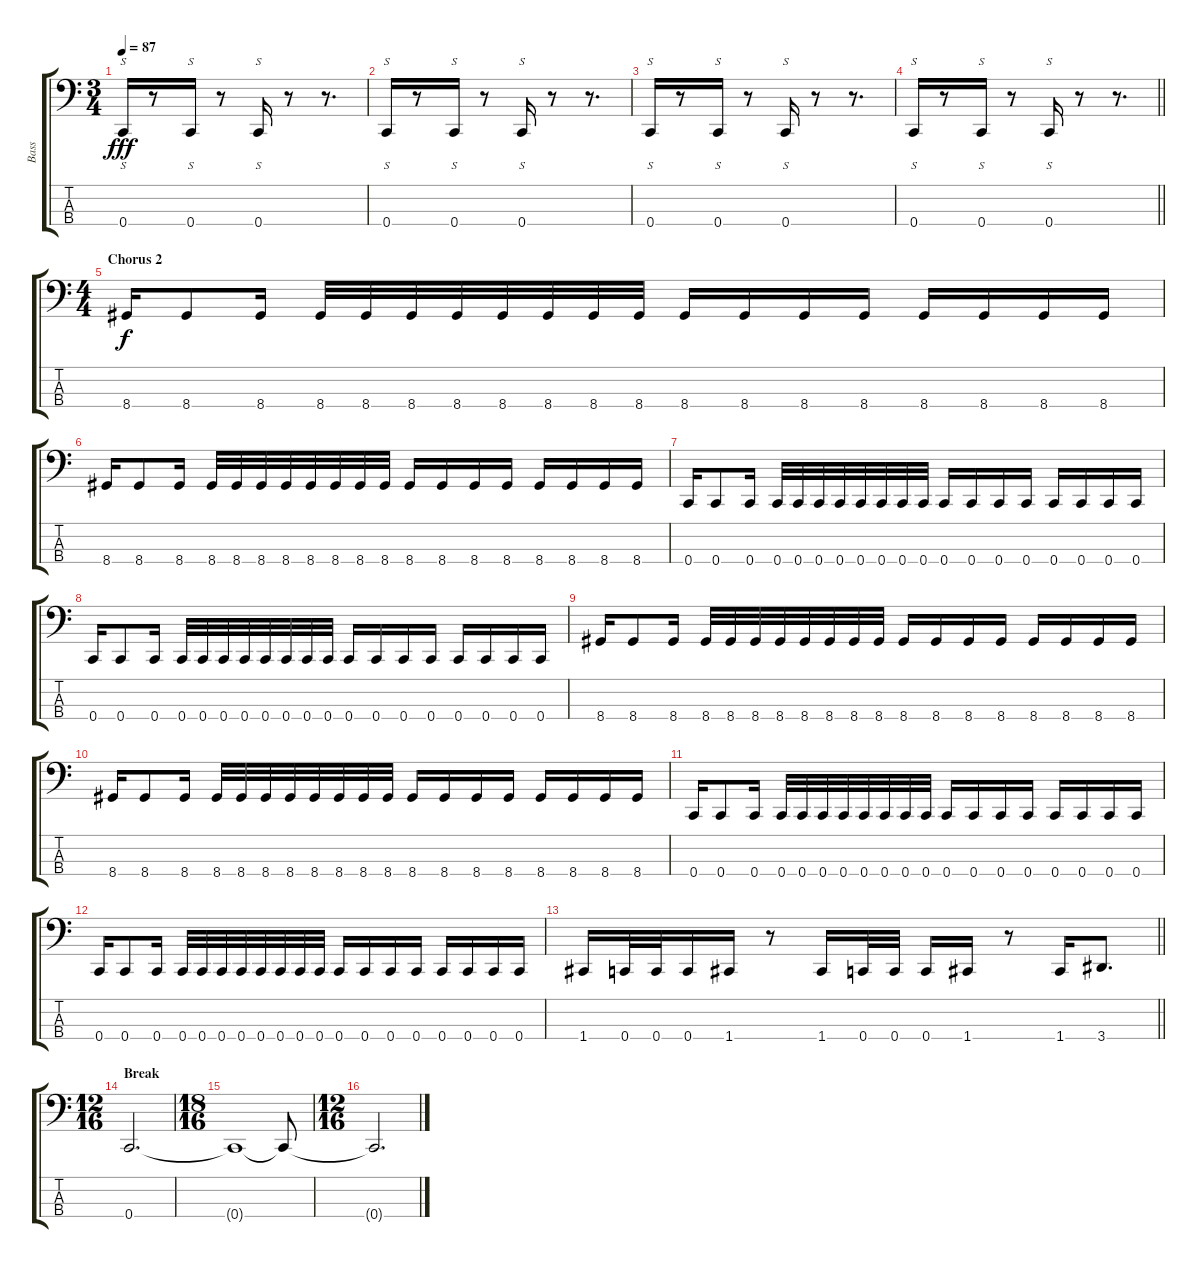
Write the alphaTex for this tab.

\track ("Bass" "Bass") {instrument electricbassfinger}
\staff {score tabs}
\tuning (F2 C2 G1 C1) {hide}
\ts (3 4)
\tempo 87
\clef f4
\ks c
0.4.16{s dy fff} r.8 0.4.16{s} r.8 0.4.16{s} r.8 r.8{d} |
0.4.16{s} r.8 0.4.16{s} r.8 0.4.16{s} r.8 r.8{d} |
0.4.16{s} r.8 0.4.16{s} r.8 0.4.16{s} r.8 r.8{d} |
\barLineRight lightlight
0.4.16{s} r.8 0.4.16{s} r.8 0.4.16{s} r.8 r.8{d} |
\ts (4 4)
\section ("" "Chorus 2")
8.4.16{dy f} 8.4.8 8.4.16 8.4.32 8.4.32 8.4.32 8.4.32 8.4.32 8.4.32 8.4.32 8.4.32 8.4.16 8.4.16 8.4.16 8.4.16 8.4.16 8.4.16 8.4.16 8.4.16 |
8.4.16 8.4.8 8.4.16 8.4.32 8.4.32 8.4.32 8.4.32 8.4.32 8.4.32 8.4.32 8.4.32 8.4.16 8.4.16 8.4.16 8.4.16 8.4.16 8.4.16 8.4.16 8.4.16 |
0.4.16 0.4.8 0.4.16 0.4.32 0.4.32 0.4.32 0.4.32 0.4.32 0.4.32 0.4.32 0.4.32 0.4.16 0.4.16 0.4.16 0.4.16 0.4.16 0.4.16 0.4.16 0.4.16 |
0.4.16 0.4.8 0.4.16 0.4.32 0.4.32 0.4.32 0.4.32 0.4.32 0.4.32 0.4.32 0.4.32 0.4.16 0.4.16 0.4.16 0.4.16 0.4.16 0.4.16 0.4.16 0.4.16 |
8.4.16 8.4.8 8.4.16 8.4.32 8.4.32 8.4.32 8.4.32 8.4.32 8.4.32 8.4.32 8.4.32 8.4.16 8.4.16 8.4.16 8.4.16 8.4.16 8.4.16 8.4.16 8.4.16 |
8.4.16 8.4.8 8.4.16 8.4.32 8.4.32 8.4.32 8.4.32 8.4.32 8.4.32 8.4.32 8.4.32 8.4.16 8.4.16 8.4.16 8.4.16 8.4.16 8.4.16 8.4.16 8.4.16 |
0.4.16 0.4.8 0.4.16 0.4.32 0.4.32 0.4.32 0.4.32 0.4.32 0.4.32 0.4.32 0.4.32 0.4.16 0.4.16 0.4.16 0.4.16 0.4.16 0.4.16 0.4.16 0.4.16 |
0.4.16 0.4.8 0.4.16 0.4.32 0.4.32 0.4.32 0.4.32 0.4.32 0.4.32 0.4.32 0.4.32 0.4.16 0.4.16 0.4.16 0.4.16 0.4.16 0.4.16 0.4.16 0.4.16 |
\barLineRight lightlight
1.4.16 0.4.32 0.4.32 0.4.16 1.4.16 r.8 1.4.16 0.4.32 0.4.32 0.4.16 1.4.16 r.8 1.4.16 3.4.8{d} |
\ts (12 16)
\section ("" "Break")
0.4.2{d} |
\ts (18 16)
0.4{t}.1 0.4{t}.8 |
\ts (12 16)
0.4{t}.2{d}
